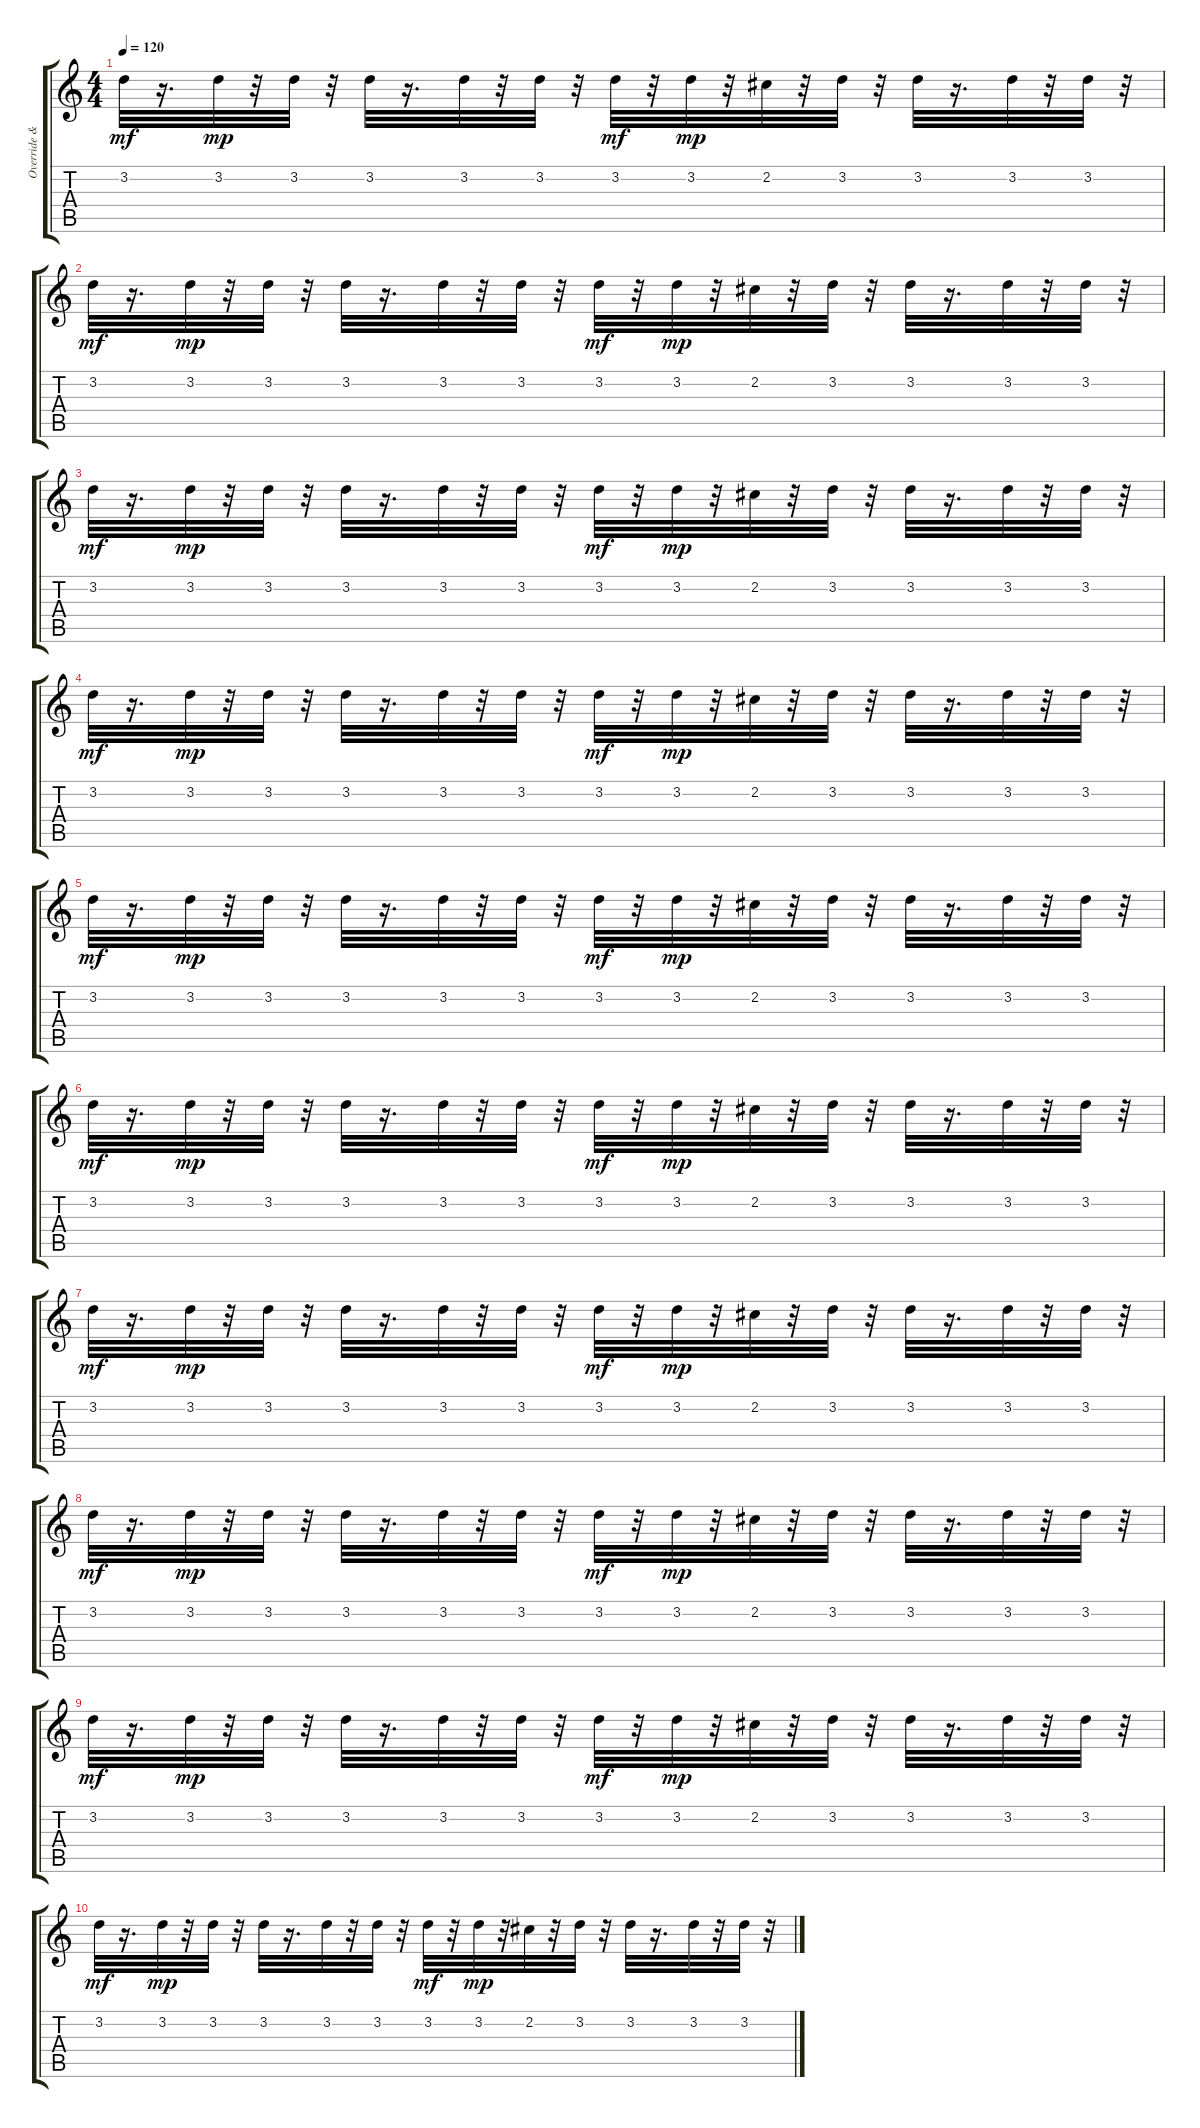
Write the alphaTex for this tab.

\track ("Override & mute Guitars" "Override &") {instrument overdrivenguitar}
\staff {score tabs}
\tuning (E4 B3 G3 D3 A2 E2) {hide}
\ts (4 4)
\tempo 120
\clef g2
\ks c
3.2.32{dy mf} r.16{d} 3.2.32{dy mp} r.32 3.2.32 r.32 3.2.32 r.16{d} 3.2.32 r.32 3.2.32 r.32 3.2.32{dy mf} r.32 3.2.32{dy mp} r.32 2.2.32 r.32 3.2.32 r.32 3.2.32 r.16{d} 3.2.32 r.32 3.2.32 r.32 |
3.2.32{dy mf} r.16{d} 3.2.32{dy mp} r.32 3.2.32 r.32 3.2.32 r.16{d} 3.2.32 r.32 3.2.32 r.32 3.2.32{dy mf} r.32 3.2.32{dy mp} r.32 2.2.32 r.32 3.2.32 r.32 3.2.32 r.16{d} 3.2.32 r.32 3.2.32 r.32 |
3.2.32{dy mf} r.16{d} 3.2.32{dy mp} r.32 3.2.32 r.32 3.2.32 r.16{d} 3.2.32 r.32 3.2.32 r.32 3.2.32{dy mf} r.32 3.2.32{dy mp} r.32 2.2.32 r.32 3.2.32 r.32 3.2.32 r.16{d} 3.2.32 r.32 3.2.32 r.32 |
3.2.32{dy mf} r.16{d} 3.2.32{dy mp} r.32 3.2.32 r.32 3.2.32 r.16{d} 3.2.32 r.32 3.2.32 r.32 3.2.32{dy mf} r.32 3.2.32{dy mp} r.32 2.2.32 r.32 3.2.32 r.32 3.2.32 r.16{d} 3.2.32 r.32 3.2.32 r.32 |
3.2.32{dy mf} r.16{d} 3.2.32{dy mp} r.32 3.2.32 r.32 3.2.32 r.16{d} 3.2.32 r.32 3.2.32 r.32 3.2.32{dy mf} r.32 3.2.32{dy mp} r.32 2.2.32 r.32 3.2.32 r.32 3.2.32 r.16{d} 3.2.32 r.32 3.2.32 r.32 |
3.2.32{dy mf} r.16{d} 3.2.32{dy mp} r.32 3.2.32 r.32 3.2.32 r.16{d} 3.2.32 r.32 3.2.32 r.32 3.2.32{dy mf} r.32 3.2.32{dy mp} r.32 2.2.32 r.32 3.2.32 r.32 3.2.32 r.16{d} 3.2.32 r.32 3.2.32 r.32 |
3.2.32{dy mf} r.16{d} 3.2.32{dy mp} r.32 3.2.32 r.32 3.2.32 r.16{d} 3.2.32 r.32 3.2.32 r.32 3.2.32{dy mf} r.32 3.2.32{dy mp} r.32 2.2.32 r.32 3.2.32 r.32 3.2.32 r.16{d} 3.2.32 r.32 3.2.32 r.32 |
3.2.32{dy mf} r.16{d} 3.2.32{dy mp} r.32 3.2.32 r.32 3.2.32 r.16{d} 3.2.32 r.32 3.2.32 r.32 3.2.32{dy mf} r.32 3.2.32{dy mp} r.32 2.2.32 r.32 3.2.32 r.32 3.2.32 r.16{d} 3.2.32 r.32 3.2.32 r.32 |
3.2.32{dy mf} r.16{d} 3.2.32{dy mp} r.32 3.2.32 r.32 3.2.32 r.16{d} 3.2.32 r.32 3.2.32 r.32 3.2.32{dy mf} r.32 3.2.32{dy mp} r.32 2.2.32 r.32 3.2.32 r.32 3.2.32 r.16{d} 3.2.32 r.32 3.2.32 r.32 |
3.2.32{dy mf} r.16{d} 3.2.32{dy mp} r.32 3.2.32 r.32 3.2.32 r.16{d} 3.2.32 r.32 3.2.32 r.32 3.2.32{dy mf} r.32 3.2.32{dy mp} r.32 2.2.32 r.32 3.2.32 r.32 3.2.32 r.16{d} 3.2.32 r.32 3.2.32 r.32
